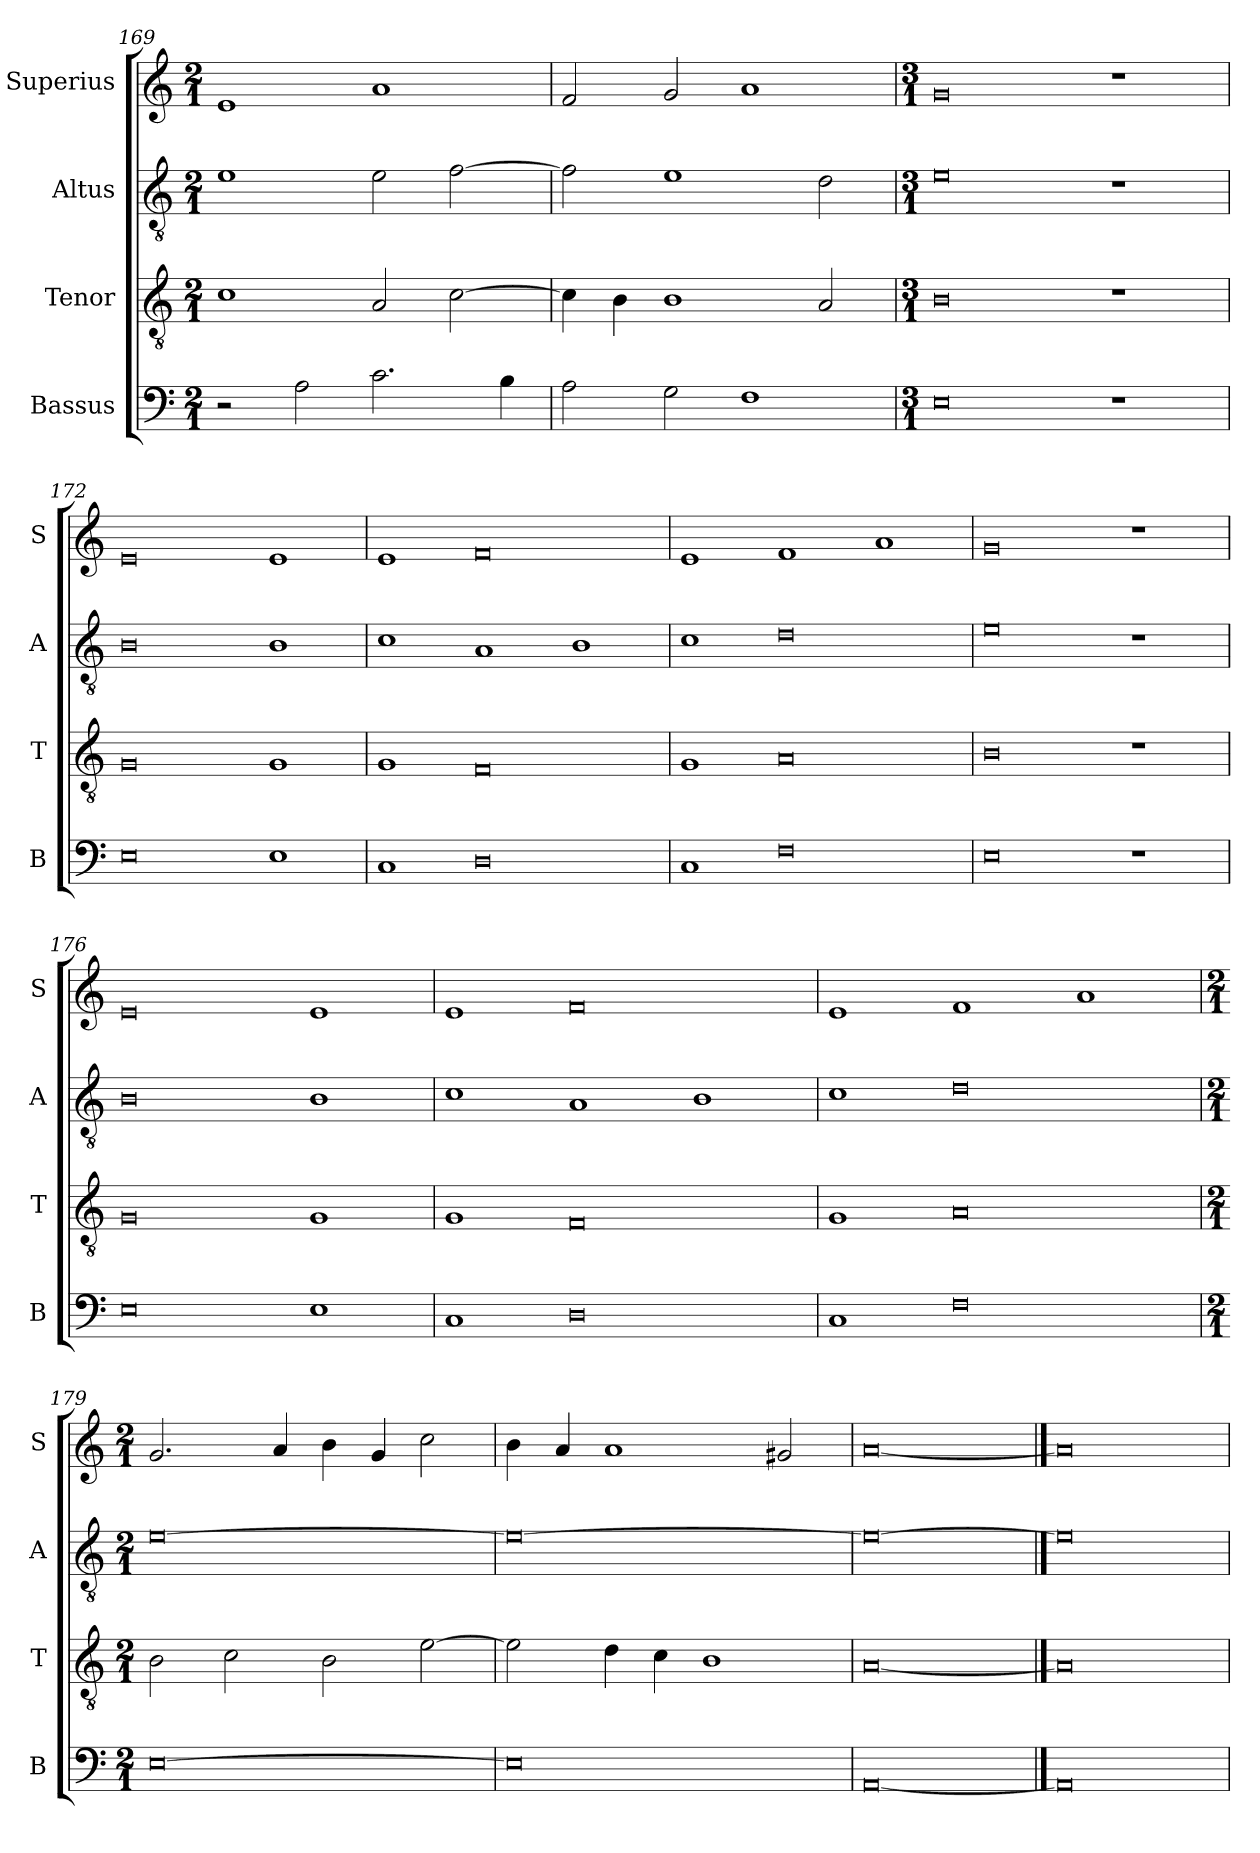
**kern	**kern	**kern	**kern
*part4	*part3	*part2	*part1
*staff4	*staff3	*staff2	*staff1
*I"Bassus	*I"Tenor	*I"Altus	*I"Superius
*I'B	*I'T	*I'A	*I'S
*clefF4	*clefGv2	*clefGv2	*clefG2
*k[]	*k[]	*k[]	*k[]
*C:	*C:	*C:	*C:
*M2/1	*M2/1	*M2/1	*M2/1
=169	=169	=169	=169
2r	1c	1e	1e
2A	.	.	.
2.c	2A	2e	1a
.	[2c	[2f	.
4B	.	.	.
=170	=170	=170	=170
2A	4c]	2f]	2f
.	4B	.	.
2G	1B	1e	2g
1F	.	.	1a
.	2A	2d	.
=171	=171	=171	=171
*M3/1	*M3/1	*M3/1	*M3/1
0E	0B	0e	0g
1r	1r	1r	1r
=172	=172	=172	=172
0E	0G	0B	0e
1E	1G	1B	1e
=173	=173	=173	=173
1C	1G	1c	1e
0D	0F	1A	0f
.	.	1B	.
=174	=174	=174	=174
1C	1G	1c	1e
0F	0A	0d	1f
.	.	.	1a
=175	=175	=175	=175
0E	0B	0e	0g
1r	1r	1r	1r
=176	=176	=176	=176
0E	0G	0B	0e
1E	1G	1B	1e
=177	=177	=177	=177
1C	1G	1c	1e
0D	0F	1A	0f
.	.	1B	.
=178	=178	=178	=178
1C	1G	1c	1e
0F	0A	0d	1f
.	.	.	1a
=179	=179	=179	=179
*M2/1	*M2/1	*M2/1	*M2/1
[0E	2B	[0e	2.g
.	2c	.	.
.	.	.	4a
.	2B	.	4b
.	.	.	4g
.	[2e	.	2cc
=180	=180	=180	=180
0E]	2e]	0e_	4b
.	.	.	4a
.	4d	.	1a
.	4c	.	.
.	1B	.	.
.	.	.	2g#X
=181	=181	=181	=181
[0AA	[0A	0e_	[0a
==182	==182	==182	==182
0AA]	0A]	0e]	0a]
=	=	=	=
*-	*-	*-	*-
